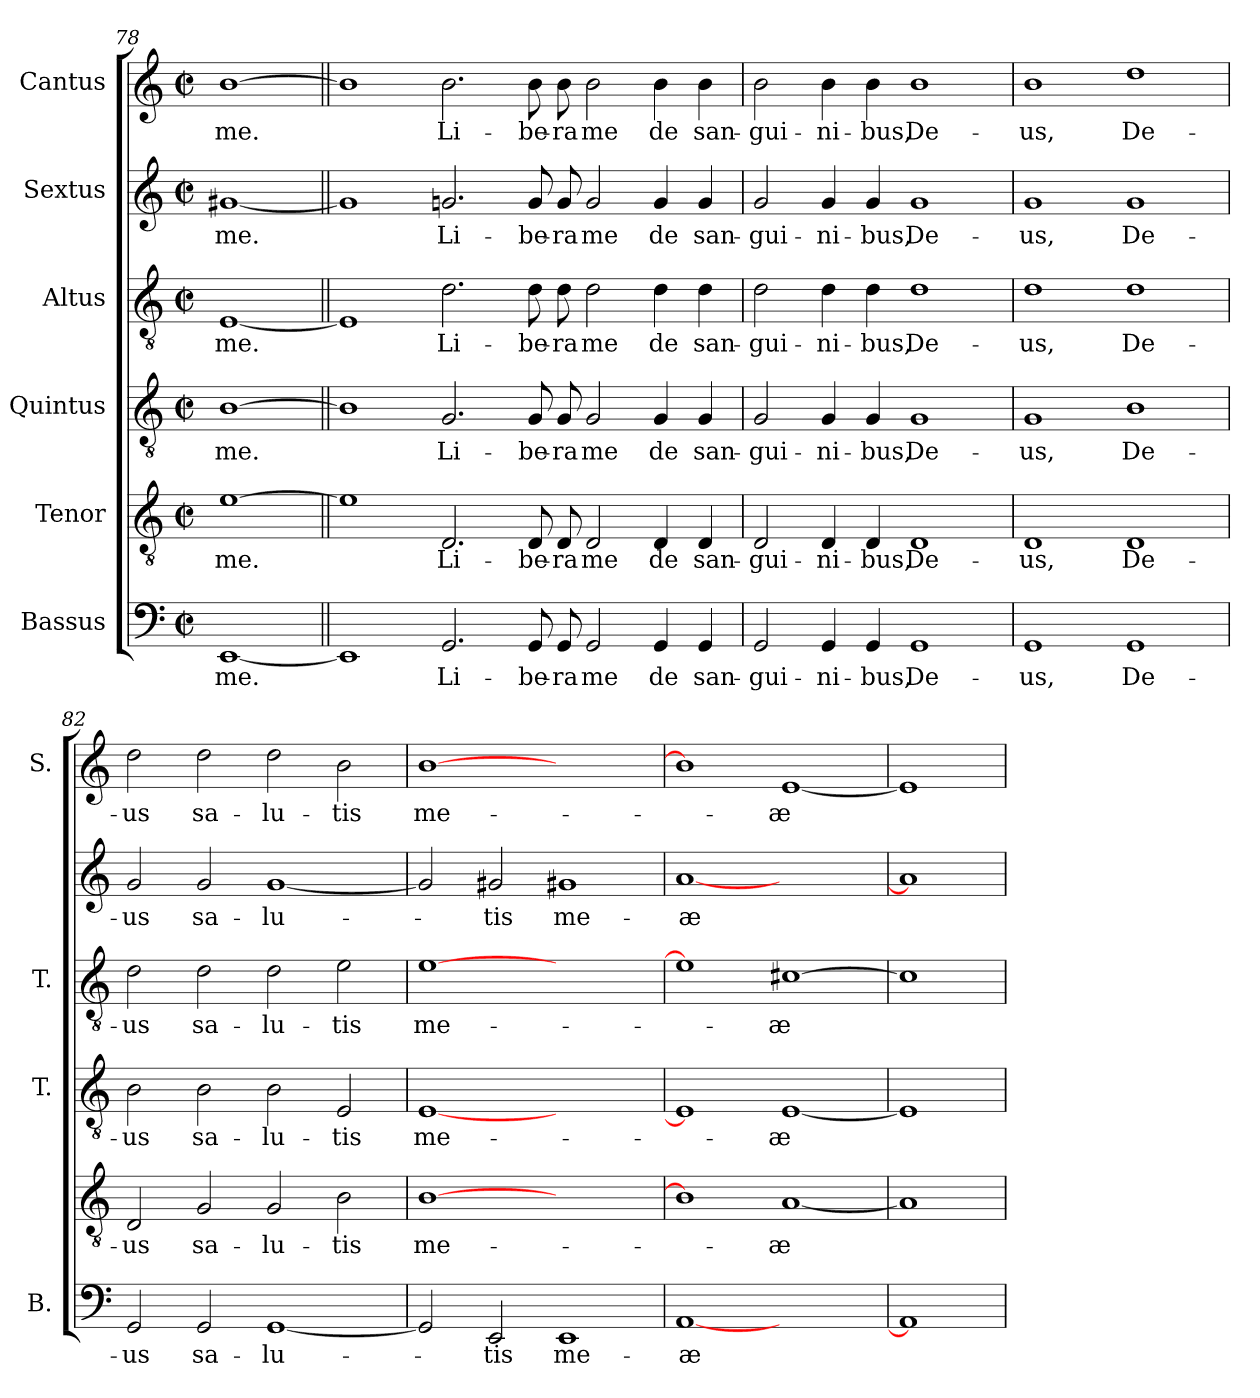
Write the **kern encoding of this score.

**kern	**text	**kern	**text	**kern	**text	**kern	**text	**kern	**text	**kern	**text
*part6	*part6	*part5	*part5	*part4	*part4	*part3	*part3	*part2	*part2	*part1	*part1
*staff6	*staff6	*staff5	*staff5	*staff4	*staff4	*staff3	*staff3	*staff2	*staff2	*staff1	*staff1
*I"Bassus	*	*I"Tenor	*	*I"Quintus	*	*I"Altus	*	*I"Sextus	*	*I"Cantus	*
*I'B.	*	*	*	*I'T.	*	*I'T.	*	*	*	*I'S.	*
*clefF4	*	*clefGv2	*	*clefGv2	*	*clefGv2	*	*clefG2	*	*clefG2	*
*k[]	*	*k[]	*	*k[]	*	*k[]	*	*k[]	*	*k[]	*
*C:	*	*C:	*	*C:	*	*C:	*	*C:	*	*C:	*
*M2/2	*	*M2/2	*	*M2/2	*	*M2/2	*	*M2/2	*	*M2/2	*
*met(c|)	*	*met(c|)	*	*met(c|)	*	*met(c|)	*	*met(c|)	*	*met(c|)	*
=78	=78	=78	=78	=78	=78	=78	=78	=78	=78	=78	=78
[1EE/	me.	[1e\	me.	[1B\	me.	[1E/	me.	[1g#X/	me.	[1b\	me.
!!LO:LB:g=z
=79||	=79||	=79||	=79||	=79||	=79||	=79||	=79||	=79||	=79||	=79||	=79||
1EE/]	.	1e\]	.	1B\]	.	1E/]	.	1g#/]	.	1b\]	.
2.GG/	Li-	2.D/	Li-	2.G/	Li-	2.d\	Li-	2.g/	Li-	2.b\	Li-
8GG/	-be-	8D/	-be-	8G/	-be-	8d\	-be-	8g/	-be-	8b\	-be-
8GG/	-ra	8D/	-ra	8G/	-ra	8d\	-ra	8g/	-ra	8b\	-ra
2GG/	me	2D/	me	2G/	me	2d\	me	2g/	me	2b\	me
4GG/	de	4D/	de	4G/	de	4d\	de	4g/	de	4b\	de
4GG/	san-	4D/	san-	4G/	san-	4d\	san-	4g/	san-	4b\	san-
=80	=80	=80	=80	=80	=80	=80	=80	=80	=80	=80	=80
2GG/	-gui-	2D/	-gui-	2G/	-gui-	2d\	-gui-	2g/	-gui-	2b\	-gui-
4GG/	-ni-	4D/	-ni-	4G/	-ni-	4d\	-ni-	4g/	-ni-	4b\	-ni-
4GG/	-bus,	4D/	-bus,	4G/	-bus,	4d\	-bus,	4g/	-bus,	4b\	-bus,
1GG/	De-	1D/	De-	1G/	De-	1d\	De-	1g/	De-	1b\	De-
=81	=81	=81	=81	=81	=81	=81	=81	=81	=81	=81	=81
1GG/	-us,	1D/	-us,	1G/	-us,	1d\	-us,	1g/	-us,	1b\	-us,
1GG/	De-	1D/	De-	1B\	De-	1d\	De-	1g/	De-	1dd\	De-
=82	=82	=82	=82	=82	=82	=82	=82	=82	=82	=82	=82
2GG/	-us	2D/	-us	2B\	-us	2d\	-us	2g/	-us	2dd\	-us
2GG/	sa-	2G/	sa-	2B\	sa-	2d\	sa-	2g/	sa-	2dd\	sa-
[1GG/	-lu-	2G/	-lu-	2B\	-lu-	2d\	-lu-	[1g/	-lu-	2dd\	-lu-
.	.	2B\	-tis	2E/	-tis	2e\	-tis	.	.	2b\	-tis
=83	=83	=83	=83	=83	=83	=83	=83	=83	=83	=83	=83
2GG/]	.	[1B\	me-	[1E/	me-	[1e\	me-	2g/]	.	[1b\	me-
2EE/	-tis	.	.	.	.	.	.	2g#X/	-tis	.	.
1EE/	me-	1ryy	.	1ryy	.	1ryy	.	1g#X/	me-	1ryy	.
=84	=84	=84	=84	=84	=84	=84	=84	=84	=84	=84	=84
[1AA/	-æ	1B\]	.	1E/]	.	1e\]	.	[1a/	-æ	1b\]	.
1ryy	.	[1A/	-æ	[1E/	-æ	[1c#X\	-æ	1ryy	.	[1e/	-æ
=85	=85	=85	=85	=85	=85	=85	=85	=85	=85	=85	=85
1AA/]	.	1A/]	.	1E/]	.	1c#\]	.	1a/]	.	1e/]	.
=	=	=	=	=	=	=	=	=	=	=	=
*-	*-	*-	*-	*-	*-	*-	*-	*-	*-	*-	*-
